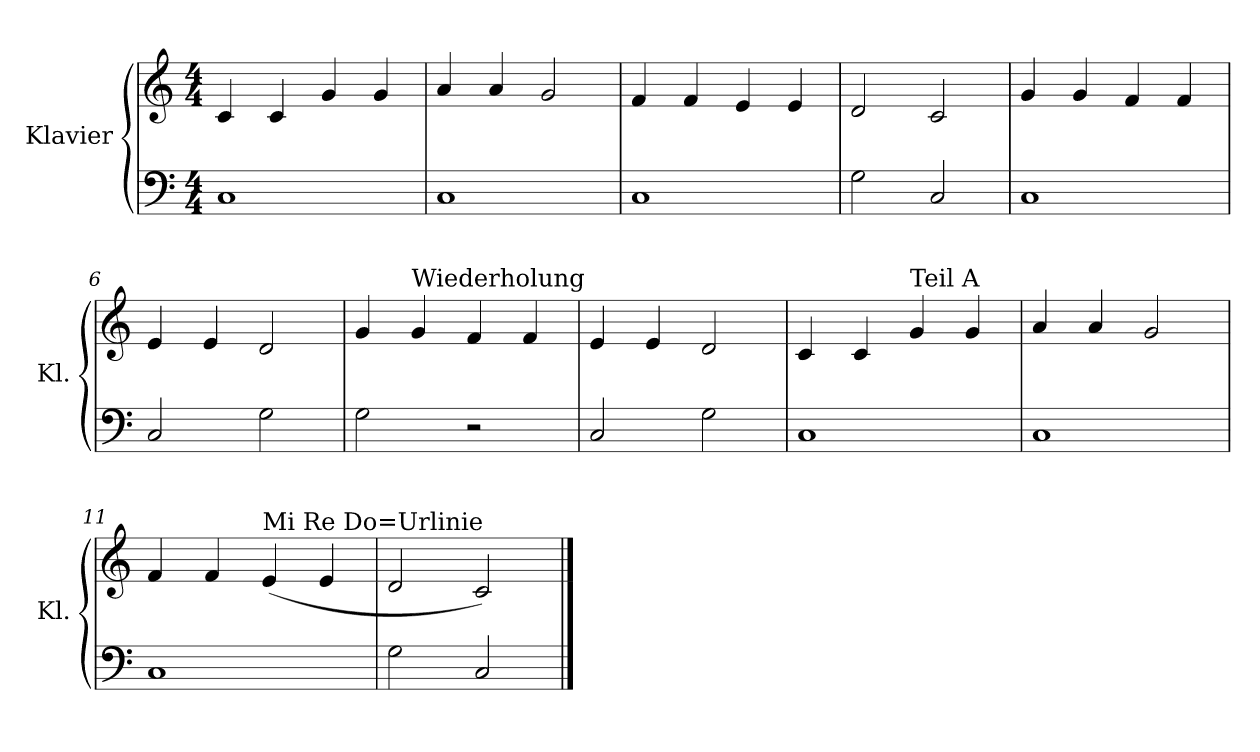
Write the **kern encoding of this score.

**kern	**kern
*part1	*part1
*staff2	*staff1
*I"Klavier	*
*I'Kl.	*
*clefF4	*clefG2
*k[]	*k[]
*C:	*C:
*M4/4	*M4/4
=1	=1
1C	4c/
.	4c/
.	4g/
.	4g/
=2	=2
1C	4a/
.	4a/
.	2g/
=3	=3
1C	4f/
.	4f/
.	4e/
.	4e/
=4	=4
2G\	2d/
2C/	2c/
=5	=5
1C	4g/
.	4g/
.	4f/
.	4f/
!!LO:LB:g=z
=6	=6
2C/	4e/
.	4e/
2G\	2d/
=7	=7
2G\	4g/
!	!LO:TX:a:t=Wiederholung
.	4g/
2r	4f/
.	4f/
=8	=8
2C/	4e/
.	4e/
2G\	2d/
=9	=9
1C	4c/
.	4c/
!	!LO:TX:a:t=Teil A
.	4g/
.	4g/
=10	=10
1C	4a/
.	4a/
.	2g/
=11	=11
1C	4f/
.	4f/
!	!LO:TX:a:t=Mi Re Do=Urlinie
.	(<4e/
.	4e/
=12	=12
2G\	2d/
2C/	2c/)
==	==
*-	*-
